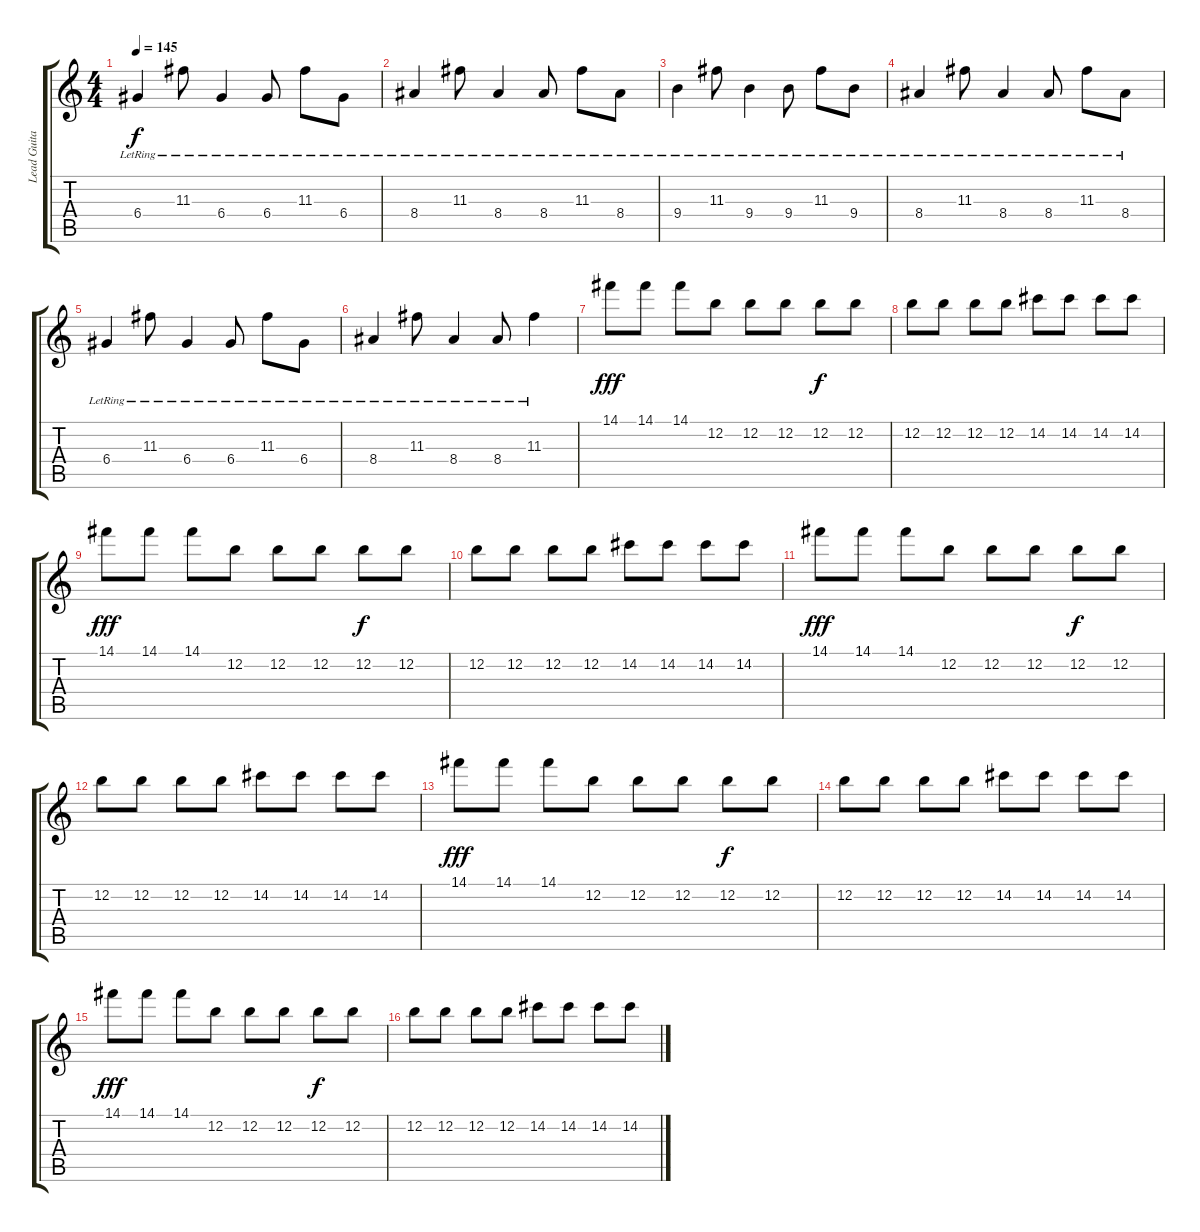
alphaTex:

\track ("Lead Guitar" "Lead Guita") {instrument distortionguitar}
\staff {score tabs}
\tuning (E4 B3 G3 D3 A2 E2) {hide}
\ts (4 4)
\tempo 145
\clef g2
\ks c
6.4{lr}.4{dy f} 11.3{lr}.8 6.4{lr}.4 6.4{lr}.8 11.3{lr}.8 6.4{lr}.8 |
8.4{lr}.4 11.3{lr}.8 8.4{lr}.4 8.4{lr}.8 11.3{lr}.8 8.4{lr}.8 |
9.4{lr}.4{instrument acousticguitarsteel} 11.3{lr}.8 9.4{lr}.4 9.4{lr}.8 11.3{lr}.8 9.4{lr}.8 |
8.4{lr}.4 11.3{lr}.8 8.4{lr}.4 8.4{lr}.8 11.3{lr}.8 8.4{lr}.8 |
6.4{lr}.4 11.3{lr}.8 6.4{lr}.4 6.4{lr}.8 11.3{lr}.8 6.4{lr}.8 |
8.4{lr}.4 11.3{lr}.8 8.4{lr}.4 8.4{lr}.8 11.3{lr}.4 |
14.1.8{dy fff} 14.1.8 14.1.8 12.2.8 12.2.8 12.2.8 12.2.8{dy f} 12.2.8 |
12.2.8 12.2.8 12.2.8 12.2.8 14.2.8 14.2.8 14.2.8 14.2.8 |
14.1.8{dy fff} 14.1.8 14.1.8 12.2.8 12.2.8 12.2.8 12.2.8{dy f} 12.2.8 |
12.2.8 12.2.8 12.2.8 12.2.8 14.2.8 14.2.8 14.2.8 14.2.8 |
14.1.8{dy fff} 14.1.8 14.1.8 12.2.8 12.2.8 12.2.8 12.2.8{dy f} 12.2.8 |
12.2.8 12.2.8 12.2.8 12.2.8 14.2.8 14.2.8 14.2.8 14.2.8 |
14.1.8{dy fff} 14.1.8 14.1.8 12.2.8 12.2.8 12.2.8 12.2.8{dy f} 12.2.8 |
12.2.8 12.2.8 12.2.8 12.2.8 14.2.8 14.2.8 14.2.8 14.2.8 |
14.1.8{dy fff} 14.1.8 14.1.8 12.2.8 12.2.8 12.2.8 12.2.8{dy f} 12.2.8 |
12.2.8 12.2.8 12.2.8 12.2.8 14.2.8 14.2.8 14.2.8 14.2.8
